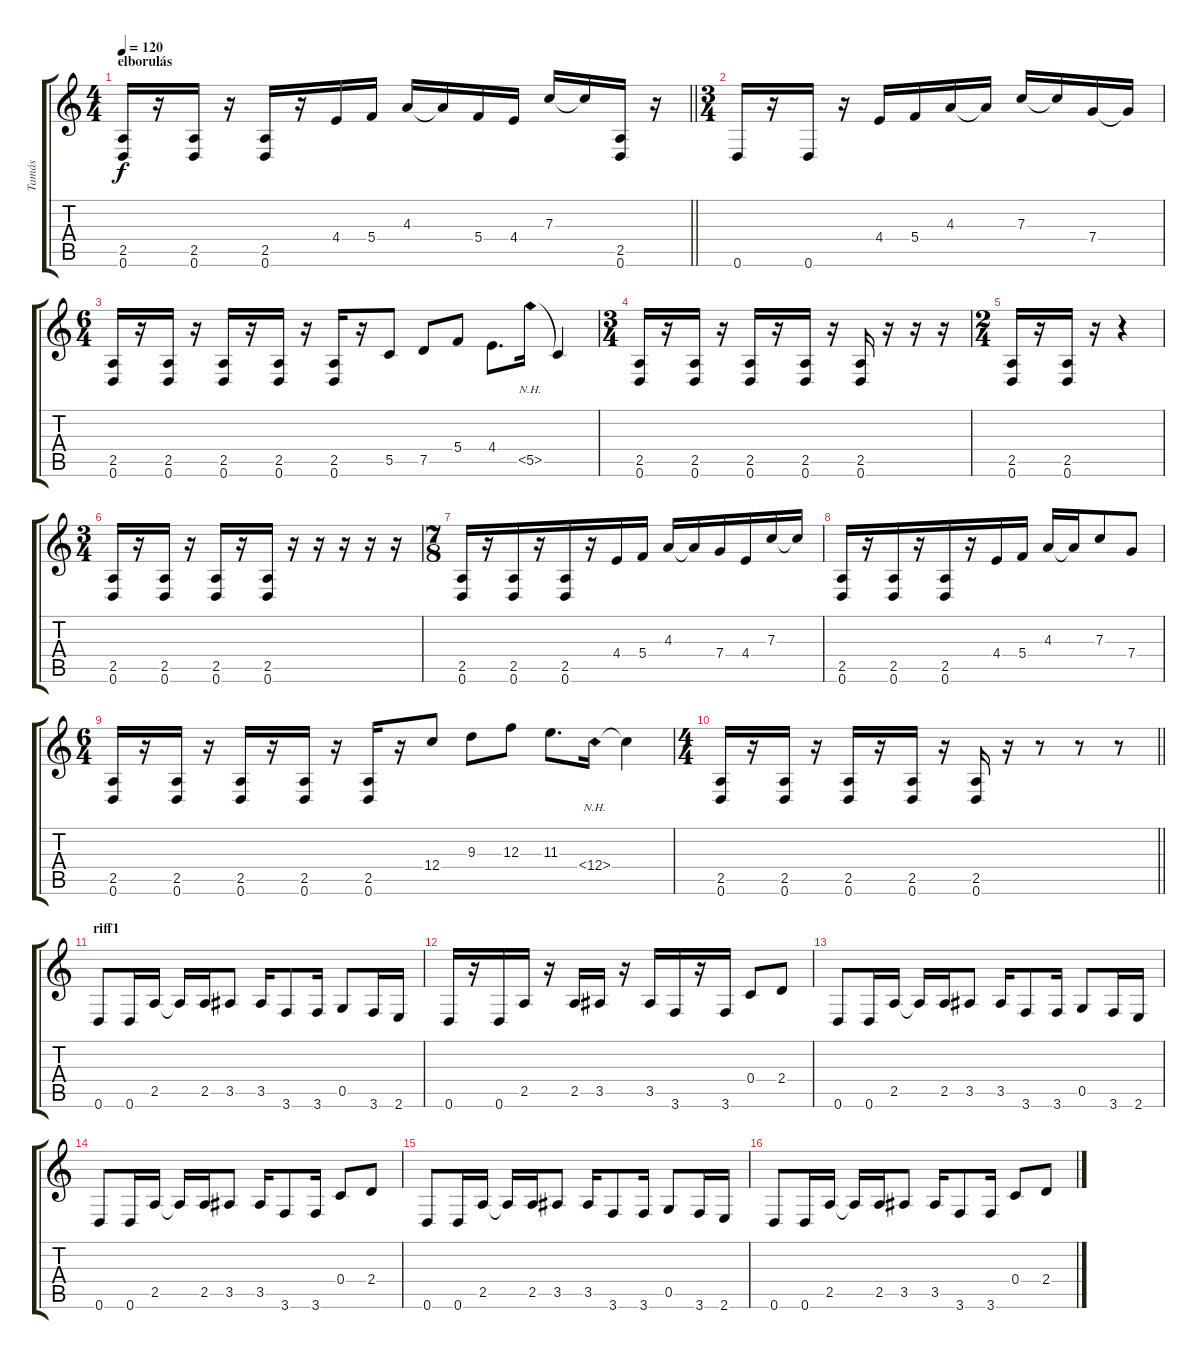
\track ("Tamás" "Tamás") {instrument distortionguitar}
\staff {score tabs}
\tuning (D4 A3 F3 C3 G2 D2) {hide}
\ts (4 4)
\section ("" "elborulás")
\tempo 120
\clef g2
\barLineRight lightlight
\ks c
(2.5 0.6).16{dy f} r.16 (2.5 0.6).16 r.16 (2.5 0.6).16 r.16 4.4.16 5.4.16 4.3.16 4.3{t}.16 5.4.16 4.4.16 7.3.16 7.3{t}.16 (2.5 0.6).16 r.16 |
\ts (3 4)
0.6.16 r.16 0.6.16 r.16 4.4.16 5.4.16 4.3.16 4.3{t}.16 7.3.16 7.3{t}.16 7.4.16 7.4{t}.16 |
\ts (6 4)
(2.5 0.6).16 r.16 (2.5 0.6).16 r.16 (2.5 0.6).16 r.16 (2.5 0.6).16 r.16 (2.5 0.6).16 r.16 5.5.8 7.5.8 5.4.8 4.4.8{d} 5.5{nh}.16 5.5{t}.4 |
\ts (3 4)
(2.5 0.6).16 r.16 (2.5 0.6).16 r.16 (2.5 0.6).16 r.16 (2.5 0.6).16 r.16 (2.5 0.6).16 r.16 r.16 r.16 |
\ts (2 4)
(2.5 0.6).16 r.16 (2.5 0.6).16 r.16 r.4 |
\ts (3 4)
(2.5 0.6).16 r.16 (2.5 0.6).16 r.16 (2.5 0.6).16 r.16 (2.5 0.6).16 r.16 r.16 r.16 r.16 r.16 |
\ts (7 8)
(2.5 0.6).16 r.16 (2.5 0.6).16 r.16 (2.5 0.6).16 r.16 4.4.16 5.4.16 4.3.16 4.3{t}.16 7.4.16 4.4.16 7.3.16 7.3{t}.16 |
(2.5 0.6).16 r.16 (2.5 0.6).16 r.16 (2.5 0.6).16 r.16 4.4.16 5.4.16 4.3.16 4.3{t}.16 7.3.8 7.4.8 |
\ts (6 4)
(2.5 0.6).16 r.16 (2.5 0.6).16 r.16 (2.5 0.6).16 r.16 (2.5 0.6).16 r.16 (2.5 0.6).16 r.16 12.4.8 9.3.8 12.3.8 11.3.8{d} 12.4{nh}.16 12.4{t}.4 |
\ts (4 4)
\barLineRight lightlight
(2.5 0.6).16 r.16 (2.5 0.6).16 r.16 (2.5 0.6).16 r.16 (2.5 0.6).16 r.16 (2.5 0.6).16 r.16 r.8 r.8 r.8 |
\section ("" "riff1")
0.6.8 0.6.16 2.5.16 2.5{t}.16 2.5.16 3.5.8 3.5.16 3.6.8 3.6.16 0.5.8 3.6.16 2.6.16 |
0.6.16 r.16 0.6.16 2.5.16 r.16 2.5.16 3.5.16 r.16 3.5.16 3.6.16 r.16 3.6.16 0.4.8 2.4.8 |
0.6.8 0.6.16 2.5.16 2.5{t}.16 2.5.16 3.5.8 3.5.16 3.6.8 3.6.16 0.5.8 3.6.16 2.6.16 |
0.6.8 0.6.16 2.5.16 2.5{t}.16 2.5.16 3.5.8 3.5.16 3.6.8 3.6.16 0.4.8 2.4.8 |
0.6.8 0.6.16 2.5.16 2.5{t}.16 2.5.16 3.5.8 3.5.16 3.6.8 3.6.16 0.5.8 3.6.16 2.6.16 |
0.6.8 0.6.16 2.5.16 2.5{t}.16 2.5.16 3.5.8 3.5.16 3.6.8 3.6.16 0.4.8 2.4.8
